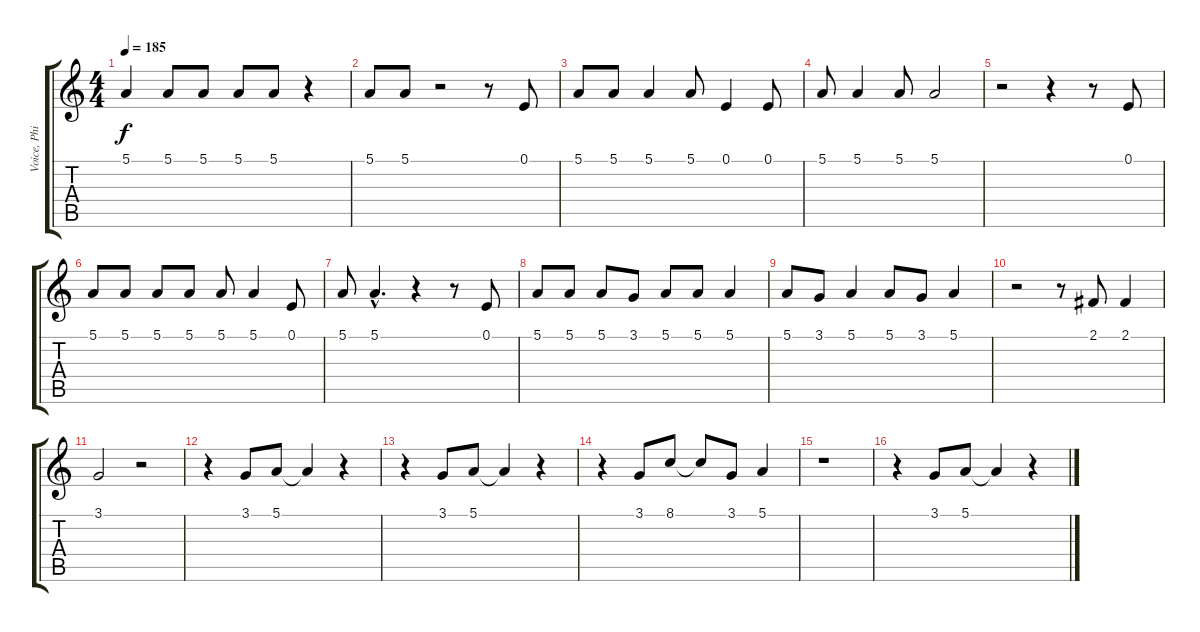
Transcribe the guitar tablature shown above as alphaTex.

\track ("Voice, Phill" "Voice, Phi") {instrument lead2sawtooth}
\staff {score tabs}
\tuning (E4 B3 G3 D3 A2 E2) {hide}
\ts (4 4)
\tempo 185
\clef g2
\ks c
5.1.4{dy f} 5.1.8 5.1.8 5.1.8 5.1.8 r.4 |
5.1.8 5.1.8 r.2 r.8 0.1.8 |
5.1.8 5.1.8 5.1.4 5.1.8 0.1.4 0.1.8 |
5.1.8 5.1.4 5.1.8 5.1.2 |
r.2 r.4 r.8 0.1.8 |
5.1.8 5.1.8 5.1.8 5.1.8 5.1.8 5.1.4 0.1.8 |
5.1.8 5.1{hac}.4{d} r.4 r.8 0.1.8 |
5.1.8 5.1.8 5.1.8 3.1.8 5.1.8 5.1.8 5.1.4 |
5.1.8 3.1.8 5.1.4 5.1.8 3.1.8 5.1.4 |
r.2 r.8 2.1.8 2.1.4 |
3.1.2 r.2 |
r.4 3.1.8 5.1.8 5.1{t}.4 r.4 |
r.4 3.1.8 5.1.8 5.1{t}.4 r.4 |
r.4 3.1.8 8.1.8 8.1{t}.8 3.1.8 5.1.4 |
r.1 |
r.4 3.1.8 5.1.8 5.1{t}.4 r.4
